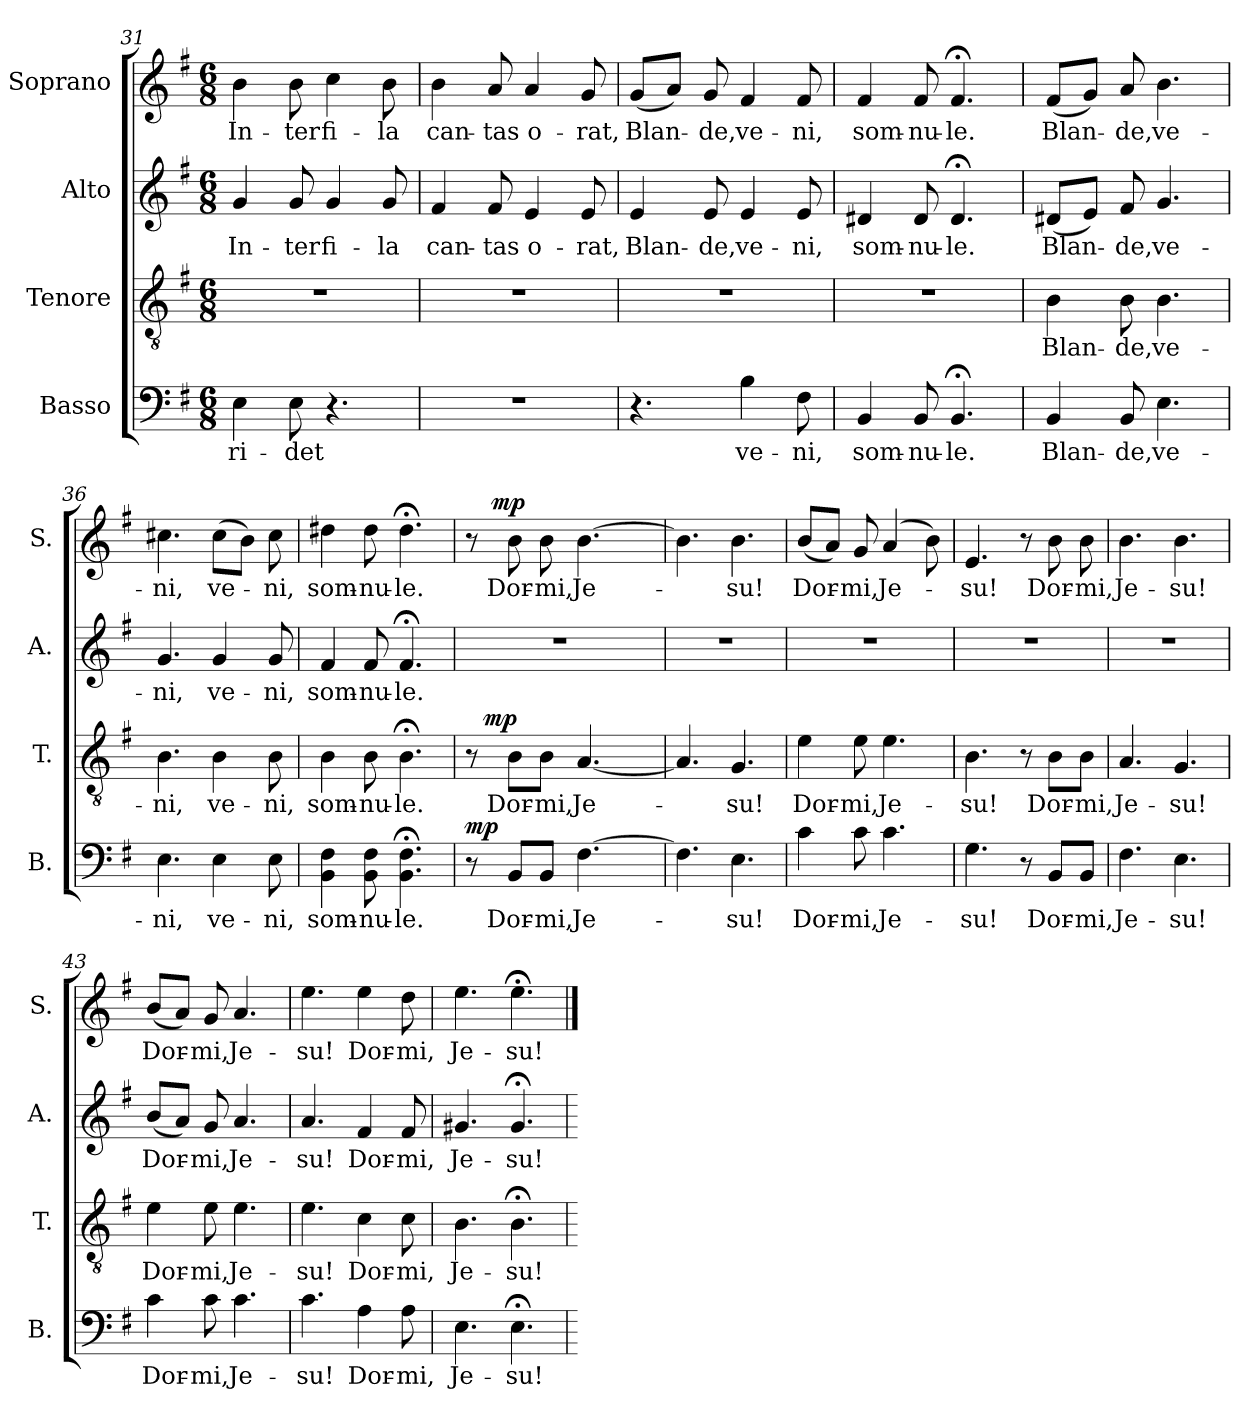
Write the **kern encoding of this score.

**kern	**text	**dynam	**kern	**text	**dynam	**kern	**text	**kern	**text	**dynam
*part4	*part4	*part4	*part3	*part3	*part3	*part2	*part2	*part1	*part1	*part1
*staff4	*staff4	*staff4	*staff3	*staff3	*staff3	*staff2	*staff2	*staff1	*staff1	*staff1
*I"Basso	*	*	*I"Tenore	*	*	*I"Alto	*	*I"Soprano	*	*
*I'B.	*	*	*I'T.	*	*	*I'A.	*	*I'S.	*	*
*clefF4	*	*	*clefGv2	*	*	*clefG2	*	*clefG2	*	*
*k[f#]	*	*	*k[f#]	*	*	*k[f#]	*	*k[f#]	*	*
*G:	*	*	*G:	*	*	*G:	*	*G:	*	*
*M6/8	*	*	*M6/8	*	*	*M6/8	*	*M6/8	*	*
=31	=31	=31	=31	=31	=31	=31	=31	=31	=31	=31
!	!LO:LY:b:cj	!	!LO:N:vis=1	!	!	!	!LO:LY:b:cj	!	!LO:LY:b:cj	!
4E\	ri-	.	2.r	.	.	4g/	In-	4b\	In-	.
!	!LO:LY:b:cj	!	!	!	!	!	!LO:LY:b:cj	!	!LO:LY:b:cj	!
8E\	-det	.	.	.	.	8g/	-ter	8b\	-ter	.
!	!	!	!	!	!	!	!LO:LY:b:cj	!	!LO:LY:b:cj	!
4.r	.	.	.	.	.	4g/	fi-	4cc\	fi-	.
!	!	!	!	!	!	!	!LO:LY:b:cj	!	!LO:LY:b:cj	!
.	.	.	.	.	.	8g/	-la	8b\	-la	.
=32	=32	=32	=32	=32	=32	=32	=32	=32	=32	=32
!LO:N:vis=1	!	!	!LO:N:vis=1	!	!	!	!LO:LY:b:cj	!	!LO:LY:b:cj	!
2.r	.	.	2.r	.	.	4f#/	can-	4b\	can-	.
!	!	!	!	!	!	!	!LO:LY:b:cj	!	!LO:LY:b:cj	!
.	.	.	.	.	.	8f#/	-tas	8a/	-tas	.
!	!	!	!	!	!	!	!LO:LY:b:cj	!	!LO:LY:b:cj	!
.	.	.	.	.	.	4e/	o-	4a/	o-	.
!	!	!	!	!	!	!	!LO:LY:b:cj	!	!LO:LY:b:cj	!
.	.	.	.	.	.	8e/	-rat,	8g/	-rat,	.
!!LO:LB:g=z
=33	=33	=33	=33	=33	=33	=33	=33	=33	=33	=33
!	!	!	!LO:N:vis=1	!	!	!	!LO:LY:b:cj	!	!LO:LY:b:cj	!
4.r	.	.	2.r	.	.	4e/	Blan-	(<8g/L	Blan-	.
.	.	.	.	.	.	.	.	8a/J)	.	.
!	!	!	!	!	!	!	!LO:LY:b:cj	!	!LO:LY:b:cj	!
.	.	.	.	.	.	8e/	-de,	8g/	-de,	.
!	!LO:LY:b:cj	!	!	!	!	!	!LO:LY:b:cj	!	!LO:LY:b:cj	!
4B\	ve-	.	.	.	.	4e/	ve-	4f#/	ve-	.
!	!LO:LY:b:cj	!	!	!	!	!	!LO:LY:b:cj	!	!LO:LY:b:cj	!
8F#\	-ni,	.	.	.	.	8e/	-ni,	8f#/	-ni,	.
=34	=34	=34	=34	=34	=34	=34	=34	=34	=34	=34
!	!LO:LY:b:cj	!	!LO:N:vis=1	!	!	!	!LO:LY:b:cj	!	!LO:LY:b:cj	!
4BB/	som-	.	2.r	.	.	4d#X/	som-	4f#/	som-	.
!	!LO:LY:b:cj	!	!	!	!	!	!LO:LY:b:cj	!	!LO:LY:b:cj	!
8BB/	-nu-	.	.	.	.	8d#/	-nu-	8f#/	-nu-	.
!	!LO:LY:b:cj	!	!	!	!	!	!LO:LY:b:cj	!	!LO:LY:b:cj	!
4.BB;</	-le.	.	.	.	.	4.d#;</	-le.	4.f#;</	-le.	.
=35	=35	=35	=35	=35	=35	=35	=35	=35	=35	=35
!	!LO:LY:b:cj	!	!	!LO:LY:b:cj	!	!	!LO:LY:b:cj	!	!LO:LY:b:cj	!
4BB/	Blan-	.	4B\	Blan-	.	(<8d#X/L	Blan-	(<8f#/L	Blan-	.
.	.	.	.	.	.	8e/J)	.	8g/J)	.	.
!	!LO:LY:b:cj	!	!	!LO:LY:b:cj	!	!	!LO:LY:b:cj	!	!LO:LY:b:cj	!
8BB/	-de,	.	8B\	-de,	.	8f#/	-de,	8a/	-de,	.
!	!LO:LY:b:cj	!	!	!LO:LY:b:cj	!	!	!LO:LY:b:cj	!	!LO:LY:b:cj	!
4.E\	ve-	.	4.B\	ve-	.	4.g/	ve-	4.b\	ve-	.
=36	=36	=36	=36	=36	=36	=36	=36	=36	=36	=36
!	!LO:LY:b:cj	!	!	!LO:LY:b:cj	!	!	!LO:LY:b:cj	!	!LO:LY:b:cj	!
4.E\	-ni,	.	4.B\	-ni,	.	4.g/	-ni,	4.cc#X\	-ni,	.
!	!LO:LY:b:cj	!	!	!LO:LY:b:cj	!	!	!LO:LY:b:cj	!	!LO:LY:b:cj	!
4E\	ve-	.	4B\	ve-	.	4g/	ve-	(>8cc#\L	ve-	.
.	.	.	.	.	.	.	.	8b\J)	.	.
!	!LO:LY:b:cj	!	!	!LO:LY:b:cj	!	!	!LO:LY:b:cj	!	!LO:LY:b:cj	!
8E\	-ni,	.	8B\	-ni,	.	8g/	-ni,	8cc#\	-ni,	.
!!LO:PB:g=z
=37	=37	=37	=37	=37	=37	=37	=37	=37	=37	=37
!	!LO:LY:b:cj	!	!	!LO:LY:b:cj	!	!	!LO:LY:b:cj	!	!LO:LY:b:cj	!
4F#\ 4BB\	som-	.	4B\	som-	.	4f#/	som-	4dd#X\	som-	.
!	!LO:LY:b:cj	!	!	!LO:LY:b:cj	!	!	!LO:LY:b:cj	!	!LO:LY:b:cj	!
8F#\ 8BB\	-nu-	.	8B\	-nu-	.	8f#/	-nu-	8dd#\	-nu-	.
!	!LO:LY:b:cj	!	!	!LO:LY:b:cj	!	!	!LO:LY:b:cj	!	!LO:LY:b:cj	!
4.F#\;< 4.BB\;<	-le.	.	4.B;<\	-le.	.	4.f#;</	-le.	4.dd#;<\	-le.	.
=38	=38	=38	=38	=38	=38	=38	=38	=38	=38	=38
!	!	!LO:DY:a	!	!	!	!LO:N:vis=1	!	!	!	!
*	*	*	*^	*	*	*	*	*^	*	*
8r	.	mp	8r	16ryy	.	.	2.r	.	8r	16ryy	.	.
!	!	!	!	!	!	!LO:DY:a	!	!	!	!	!	!
.	.	.	.	2ryy	.	mp	.	.	.	64ryy	.	.
!	!	!	!	!	!	!	!	!	!	!	!	!LO:DY:a
.	.	.	.	.	.	.	.	.	.	2ryy	.	mp
!	!LO:LY:b:cj	!	!	!	!LO:LY:b:cj	!	!	!	!	!	!LO:LY:b:cj	!
8BB/L	Dor-	.	8B\L	.	Dor-	.	.	.	8b\	.	Dor-	.
!	!LO:LY:b:cj	!	!	!	!LO:LY:b:cj	!	!	!	!	!	!LO:LY:b:cj	!
8BB/J	-mi,	.	8B\J	.	-mi,	.	.	.	8b\	.	-mi,	.
!	!LO:LY:b:cj	!	!	!	!LO:LY:b:cj	!	!	!	!	!	!LO:LY:b:cj	!
[>4.F#\	Je-	.	[<4.A/	.	Je-	.	.	.	[>4.b\	.	Je-	.
.	.	.	.	8.ryy	.	.	.	.	.	.	.	.
.	.	.	.	.	.	.	.	.	.	8ryy	.	.
.	.	.	.	.	.	.	.	.	.	32.ryy	.	.
=39	=39	=39	=39	=39	=39	=39	=39	=39	=39	=39	=39	=39
!	!	!	!	!	!	!	!LO:N:vis=1	!	!	!	!	!
*	*	*	*v	*v	*	*	*	*	*v	*v	*	*
4.F#\]	.	.	4.A/]	.	.	2.r	.	4.b\]	.	.
!	!LO:LY:b:cj	!	!	!LO:LY:b:cj	!	!	!	!	!LO:LY:b:cj	!
4.E\	-su!	.	4.G/	-su!	.	.	.	4.b\	-su!	.
=40	=40	=40	=40	=40	=40	=40	=40	=40	=40	=40
!	!LO:LY:b:cj	!	!	!LO:LY:b:cj	!	!LO:N:vis=1	!	!	!LO:LY:b:cj	!
4c\	Dor-	.	4e\	Dor-	.	2.r	.	(<8b/L	Dor-	.
.	.	.	.	.	.	.	.	8a/J)	.	.
!	!LO:LY:b:cj	!	!	!LO:LY:b:cj	!	!	!	!	!LO:LY:b:cj	!
8c\	-mi,	.	8e\	-mi,	.	.	.	8g/	-mi,	.
!	!LO:LY:b:cj	!	!	!LO:LY:b:cj	!	!	!	!	!LO:LY:b:cj	!
4.c\	Je-	.	4.e\	Je-	.	.	.	(>4a/	Je-	.
.	.	.	.	.	.	.	.	8b\)	.	.
!!LO:LB:g=z
=41	=41	=41	=41	=41	=41	=41	=41	=41	=41	=41
!	!LO:LY:b:cj	!	!	!LO:LY:b:cj	!	!LO:N:vis=1	!	!	!LO:LY:b:cj	!
4.G\	-su!	.	4.B\	-su!	.	2.r	.	4.e/	-su!	.
8r	.	.	8r	.	.	.	.	8r	.	.
!	!LO:LY:b:cj	!	!	!LO:LY:b:cj	!	!	!	!	!LO:LY:b:cj	!
8BB/L	Dor-	.	8B\L	Dor-	.	.	.	8b\	Dor-	.
!	!LO:LY:b:cj	!	!	!LO:LY:b:cj	!	!	!	!	!LO:LY:b:cj	!
8BB/J	-mi,	.	8B\J	-mi,	.	.	.	8b\	-mi,	.
=42	=42	=42	=42	=42	=42	=42	=42	=42	=42	=42
!	!LO:LY:b:cj	!	!	!LO:LY:b:cj	!	!LO:N:vis=1	!	!	!LO:LY:b:cj	!
4.F#\	Je-	.	4.A/	Je-	.	2.r	.	4.b\	Je-	.
!	!LO:LY:b:cj	!	!	!LO:LY:b:cj	!	!	!	!	!LO:LY:b:cj	!
4.E\	-su!	.	4.G/	-su!	.	.	.	4.b\	-su!	.
=43	=43	=43	=43	=43	=43	=43	=43	=43	=43	=43
!	!LO:LY:b:cj	!	!	!LO:LY:b:cj	!	!	!LO:LY:b:cj	!	!LO:LY:b:cj	!
4c\	Dor-	.	4e\	Dor-	.	(<8b/L	Dor-	(<8b/L	Dor-	.
.	.	.	.	.	.	8a/J)	.	8a/J)	.	.
!	!LO:LY:b:cj	!	!	!LO:LY:b:cj	!	!	!LO:LY:b:cj	!	!LO:LY:b:cj	!
8c\	-mi,	.	8e\	-mi,	.	8g/	-mi,	8g/	-mi,	.
!	!LO:LY:b:cj	!	!	!LO:LY:b:cj	!	!	!LO:LY:b:cj	!	!LO:LY:b:cj	!
4.c\	Je-	.	4.e\	Je-	.	4.a/	Je-	4.a/	Je-	.
=44	=44	=44	=44	=44	=44	=44	=44	=44	=44	=44
!	!LO:LY:b:cj	!	!	!LO:LY:b:cj	!	!	!LO:LY:b:cj	!	!LO:LY:b:cj	!
4.c\	-su!	.	4.e\	-su!	.	4.a/	-su!	4.ee\	-su!	.
!	!LO:LY:b:cj	!	!	!LO:LY:b:cj	!	!	!LO:LY:b:cj	!	!LO:LY:b:cj	!
4A\	Dor-	.	4c\	Dor-	.	4f#/	Dor-	4ee\	Dor-	.
!	!LO:LY:b:cj	!	!	!LO:LY:b:cj	!	!	!LO:LY:b:cj	!	!LO:LY:b:cj	!
8A\	-mi,	.	8c\	-mi,	.	8f#/	-mi,	8dd\	-mi,	.
=45	=45	=45	=45	=45	=45	=45	=45	=45	=45	=45
!	!LO:LY:b:cj	!	!	!LO:LY:b:cj	!	!	!LO:LY:b:cj	!	!LO:LY:b:cj	!
4.E\	Je-	.	4.B\	Je-	.	4.g#X/	Je-	4.ee\	Je-	.
!	!LO:LY:b:cj	!	!	!LO:LY:b:cj	!	!	!LO:LY:b:cj	!	!LO:LY:b:cj	!
4.E;<\	-su!	.	4.B;<\	-su!	.	4.g#;</	-su!	4.ee;<\	-su!	.
=	==	==	=	==	==	=	==	==	==	==
*-	*-	*-	*-	*-	*-	*-	*-	*-	*-	*-
